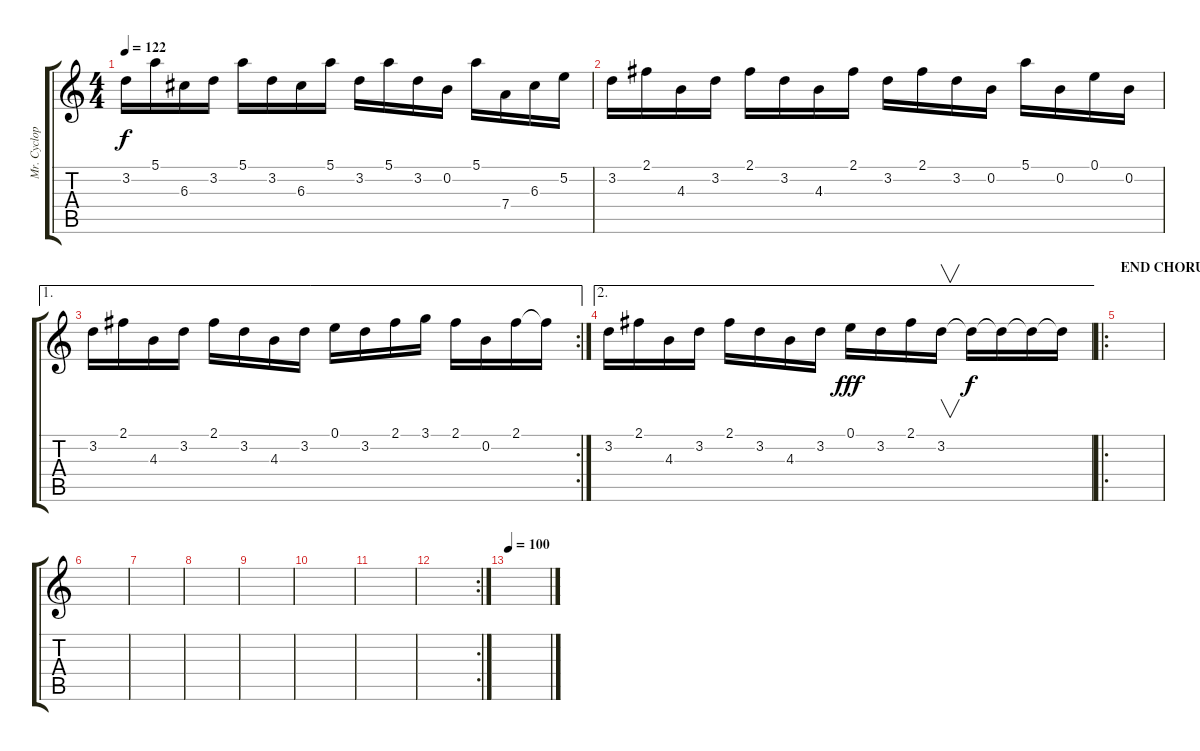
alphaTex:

\track ("Mr. Cyclop" "Mr. Cyclop") {instrument overdrivenguitar}
\staff {score tabs}
\tuning (E4 B3 G3 D3 A2 E2) {hide}
\ts (4 4)
\tempo 122
\clef g2
\ks c
3.2.16{dy f} 5.1.16 6.3.16 3.2.16 5.1.16 3.2.16 6.3.16 5.1.16 3.2.16 5.1.16 3.2.16 0.2.16 5.1.16 7.4.16 6.3.16 5.2.16 |
3.2.16 2.1.16 4.3.16 3.2.16 2.1.16 3.2.16 4.3.16 2.1.16 3.2.16 2.1.16 3.2.16 0.2.16 5.1.16 0.2.16 0.1.16 0.2.16 |
\ae 1
\rc 2
3.2.16 2.1.16 4.3.16 3.2.16 2.1.16 3.2.16 4.3.16 3.2.16 0.1.16 3.2.16 2.1.16 3.1.16 2.1.16 0.2.16 2.1.16 2.1{t}.16 |
\ae 2
3.2.16 2.1.16 4.3.16 3.2.16 2.1.16 3.2.16 4.3.16 3.2.16 0.1.16{dy fff} 3.2.16 2.1.16 3.2.16{v} 3.2{t}.16{dy f} 3.2{t}.16 3.2{t}.16 3.2{t}.16 |
\ro
\section ("" "END CHORUS ")
|
|
|
|
|
|
|
\rc 2
|
\tempo 100
